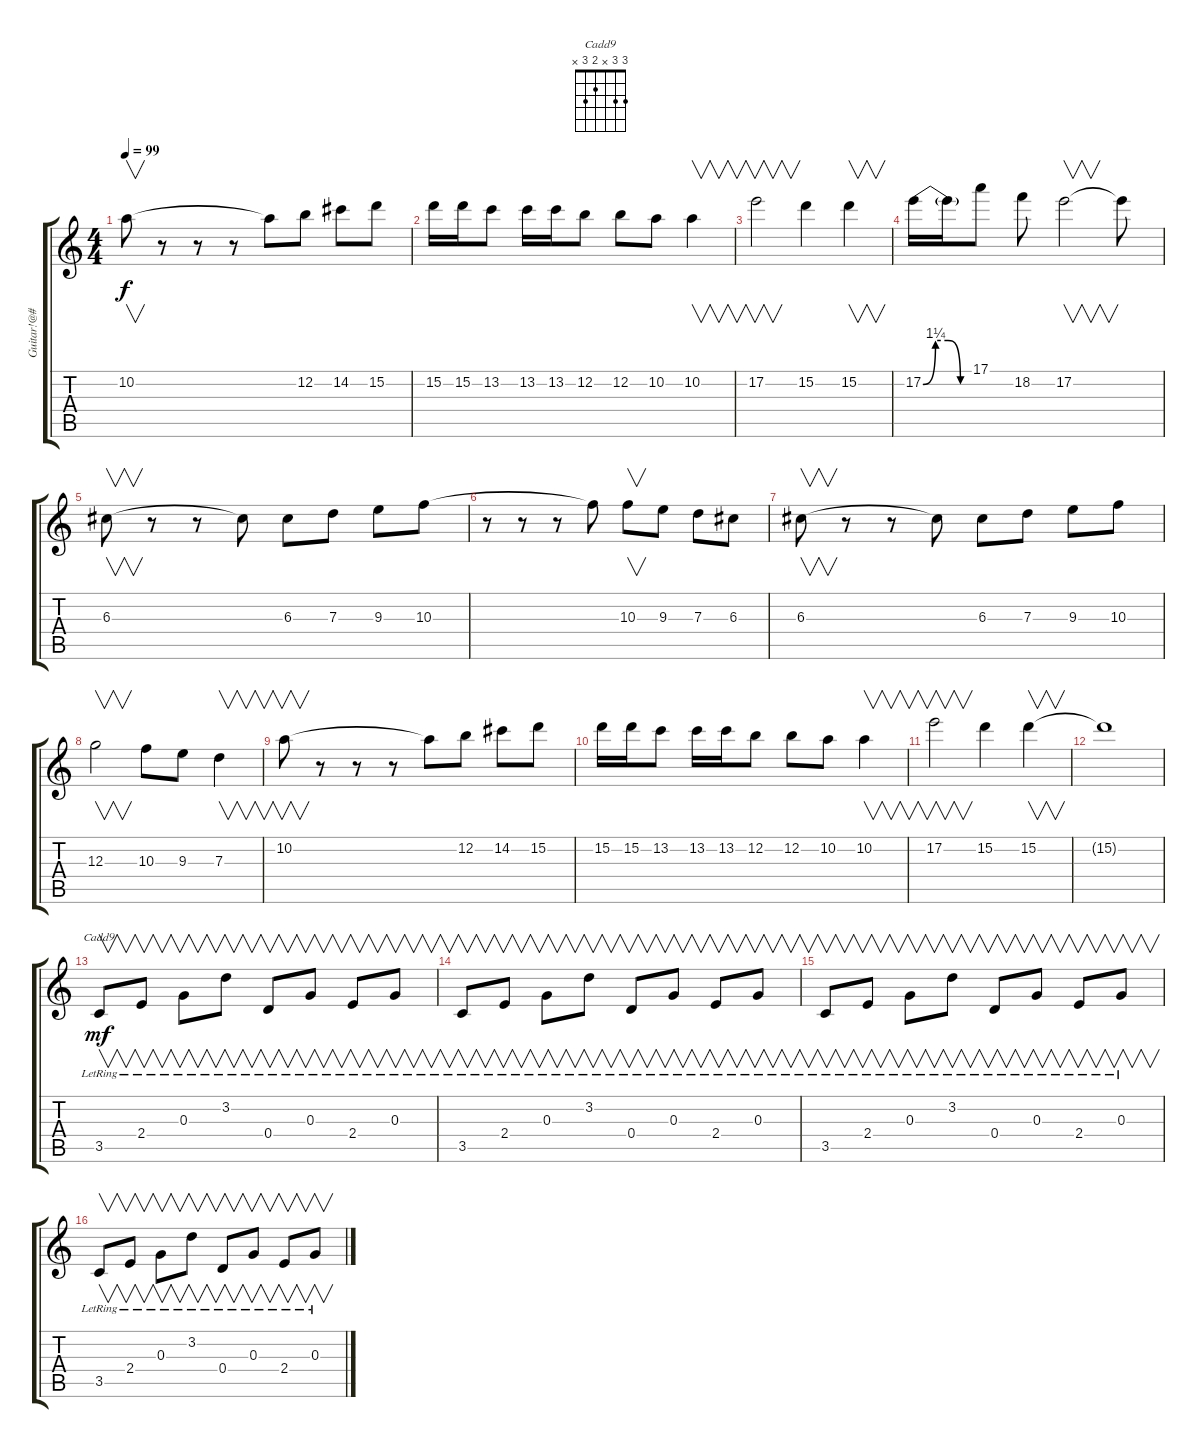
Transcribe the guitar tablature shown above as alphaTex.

\track ("Guitar!@#" "Guitar!@#") {instrument distortionguitar}
\staff {score tabs}
\tuning (E4 B3 G3 D3 A2 E2) {hide}
\chord ("Cadd9" 3 3 x 2 3 x)
\ts (4 4)
\tempo 99
\clef g2
\ks c
10.2.8{v dy f} r.8 r.8 r.8 10.2{t}.8 12.2.8 14.2.8 15.2.8 |
15.2.16 15.2.16 13.2.8 13.2.16 13.2.16 12.2.8 12.2.8 10.2.8 10.2.4{v} |
17.2.2{v} 15.2.4 15.2.4{v} |
17.2{be (custom 0 0 15 5 30 5 45 0 60 0)}.16 17.2{t}.16 17.1.8 18.2.8 17.2.2{v} 17.2{t}.8 |
6.3.8{v} r.8 r.8 6.3{t}.8 6.3.8 7.3.8 9.3.8 10.3.8 |
r.8 r.8 r.8 10.3{t}.8 10.3.8{v} 9.3.8 7.3.8 6.3.8 |
6.3.8{v} r.8 r.8 6.3{t}.8 6.3.8 7.3.8 9.3.8 10.3.8 |
12.3.2{v} 10.3.8 9.3.8 7.3.4{v} |
10.2.8{v} r.8 r.8 r.8 10.2{t}.8 12.2.8 14.2.8 15.2.8 |
15.2.16 15.2.16 13.2.8 13.2.16 13.2.16 12.2.8 12.2.8 10.2.8 10.2.4{v} |
17.2.2{v} 15.2.4 15.2.4{v} |
15.2{t}.1 |
3.5{lr}.8{v ch "Cadd9" dy mf volume 11 balance 11 instrument distortionguitar} 2.4{lr}.8{v} 0.3{lr}.8{v} 3.2{lr}.8{v} 0.4{lr}.8{v} 0.3{lr}.8{v} 2.4{lr}.8{v} 0.3{lr}.8{v} |
3.5{lr}.8{v} 2.4{lr}.8{v} 0.3{lr}.8{v} 3.2{lr}.8{v} 0.4{lr}.8{v} 0.3{lr}.8{v} 2.4{lr}.8{v} 0.3{lr}.8{v} |
3.5{lr}.8{v} 2.4{lr}.8{v} 0.3{lr}.8{v} 3.2{lr}.8{v} 0.4{lr}.8{v} 0.3{lr}.8{v} 2.4{lr}.8{v} 0.3{lr}.8{v} |
3.5{lr}.8{v} 2.4{lr}.8{v} 0.3{lr}.8{v} 3.2{lr}.8{v} 0.4{lr}.8{v} 0.3{lr}.8{v} 2.4{lr}.8{v} 0.3{lr}.8{v}
